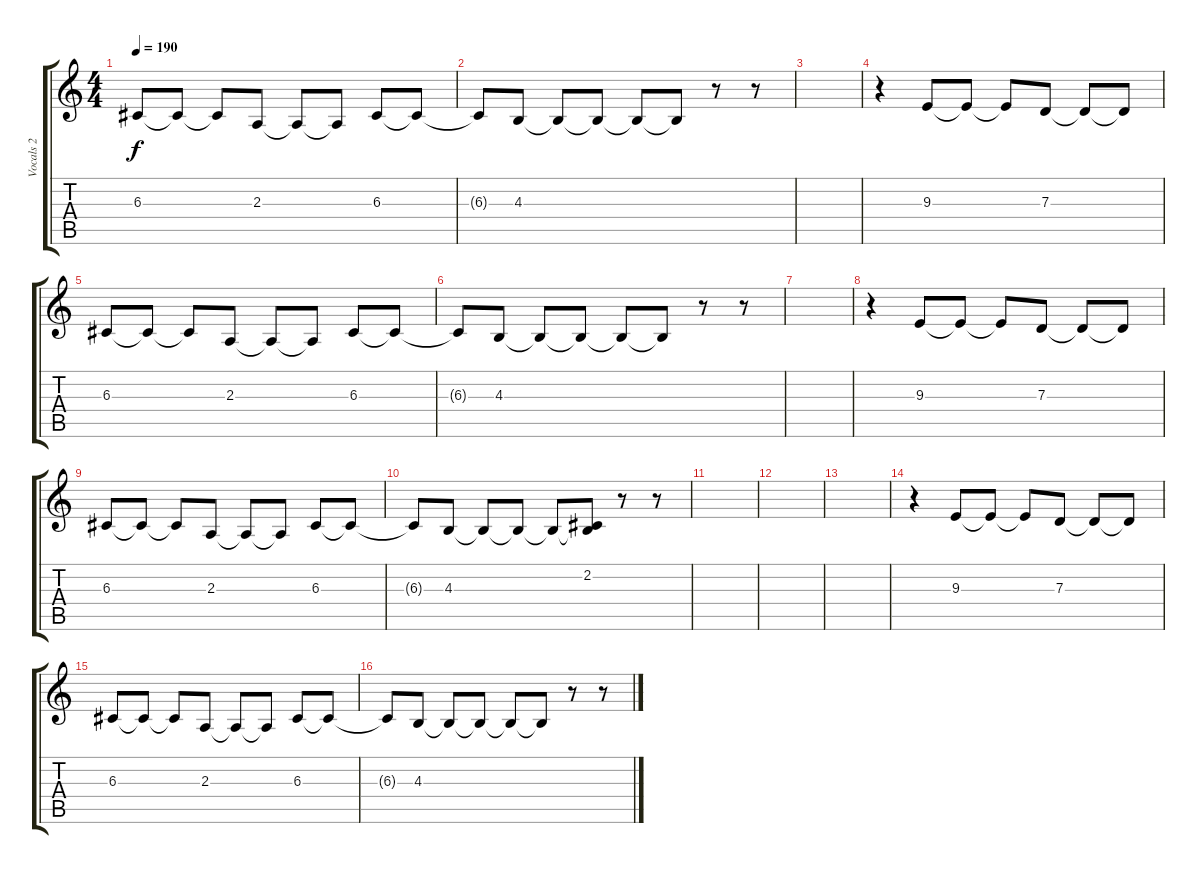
\track ("Vocals 2" "Vocals 2") {instrument tenorsax}
\staff {score tabs}
\tuning (E4 B3 G3 D3 A2 E2) {hide}
\ts (4 4)
\tempo 190
\clef g2
\ks c
6.3.8{dy f} 6.3{t}.8 6.3{t}.8 2.3.8 2.3{t}.8 2.3{t}.8 6.3.8 6.3{t}.8 |
6.3{t}.8 4.3.8 4.3{t}.8 4.3{t}.8 4.3{t}.8 4.3{t}.8 r.8 r.8 |
|
r.4 9.3.8 9.3{t}.8 9.3{t}.8 7.3.8 7.3{t}.8 7.3{t}.8 |
6.3.8 6.3{t}.8 6.3{t}.8 2.3.8 2.3{t}.8 2.3{t}.8 6.3.8 6.3{t}.8 |
6.3{t}.8 4.3.8 4.3{t}.8 4.3{t}.8 4.3{t}.8 4.3{t}.8 r.8 r.8 |
|
r.4 9.3.8 9.3{t}.8 9.3{t}.8 7.3.8 7.3{t}.8 7.3{t}.8 |
6.3.8 6.3{t}.8 6.3{t}.8 2.3.8 2.3{t}.8 2.3{t}.8 6.3.8 6.3{t}.8 |
6.3{t}.8 4.3.8 4.3{t}.8 4.3{t}.8 4.3{t}.8 (2.2 4.3{t}).8 r.8 r.8 |
|
|
|
r.4 9.3.8 9.3{t}.8 9.3{t}.8 7.3.8 7.3{t}.8 7.3{t}.8 |
6.3.8 6.3{t}.8 6.3{t}.8 2.3.8 2.3{t}.8 2.3{t}.8 6.3.8 6.3{t}.8 |
6.3{t}.8 4.3.8 4.3{t}.8 4.3{t}.8 4.3{t}.8 4.3{t}.8 r.8 r.8
